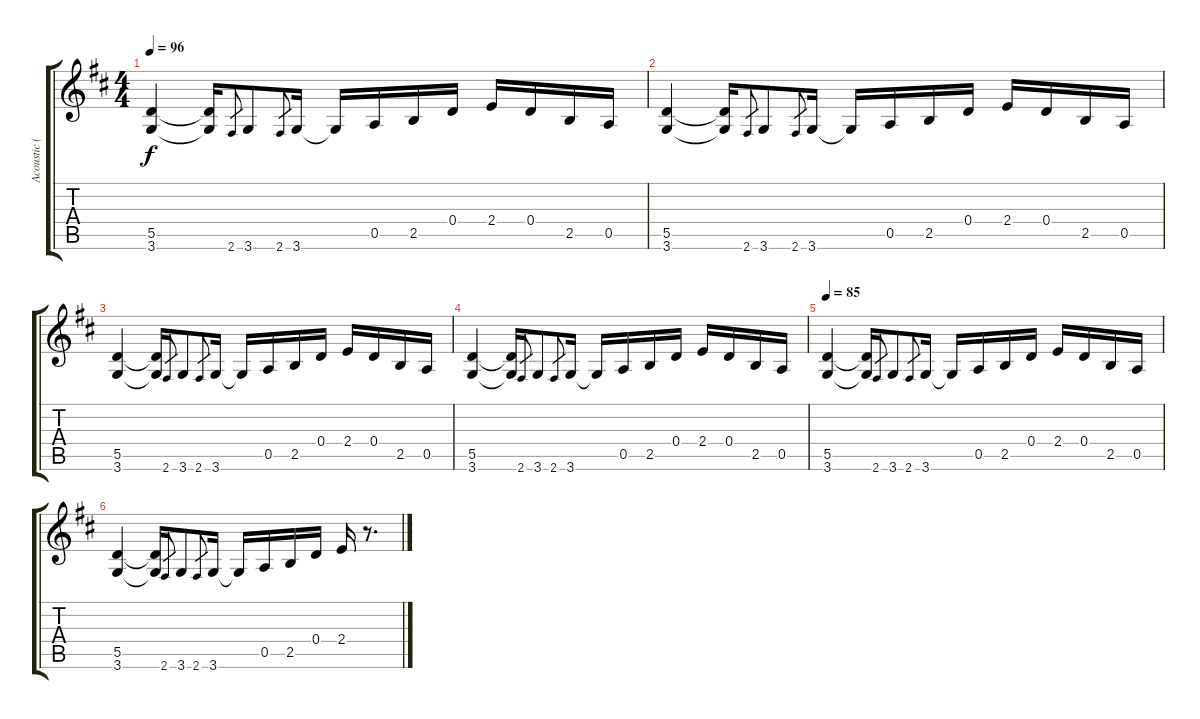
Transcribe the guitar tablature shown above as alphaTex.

\track ("Acoustic (All parts)" "Acoustic (") {instrument acousticguitarsteel}
\staff {score tabs}
\tuning (E4 B3 G3 D3 A2 E2) {hide}
\ts (4 4)
\tempo 96
\clef g2
\ks d
(5.5 3.6).4{dy f} (5.5{t} 3.6{t}).16 2.6.8{gr} 3.6.8 2.6.8{gr} 3.6.16 3.6{t}.16 0.5.16 2.5.16 0.4.16 2.4.16 0.4.16 2.5.16 0.5.16 |
(5.5 3.6).4{volume 8} (5.5{t} 3.6{t}).16 2.6.8{gr} 3.6.8 2.6.8{gr} 3.6.16 3.6{t}.16 0.5.16 2.5.16 0.4.16 2.4.16 0.4.16 2.5.16 0.5.16 |
(5.5 3.6).4 (5.5{t} 3.6{t}).16 2.6.8{gr} 3.6.8 2.6.8{gr} 3.6.16 3.6{t}.16 0.5.16 2.5.16 0.4.16 2.4.16 0.4.16 2.5.16 0.5.16 |
(5.5 3.6).4 (5.5{t} 3.6{t}).16 2.6.8{gr} 3.6.8 2.6.8{gr} 3.6.16 3.6{t}.16 0.5.16 2.5.16 0.4.16 2.4.16 0.4.16 2.5.16 0.5.16 |
\tempo 85
(5.5 3.6).4{volume 2} (5.5{t} 3.6{t}).16 2.6.8{gr} 3.6.8 2.6.8{gr} 3.6.16 3.6{t}.16 0.5.16 2.5.16 0.4.16 2.4.16 0.4.16 2.5.16 0.5.16 |
(5.5 3.6).4 (5.5{t} 3.6{t}).16 2.6.8{gr} 3.6.8 2.6.8{gr} 3.6.16 3.6{t}.16 0.5.16 2.5.16 0.4.16 2.4.16 r.8{d}
